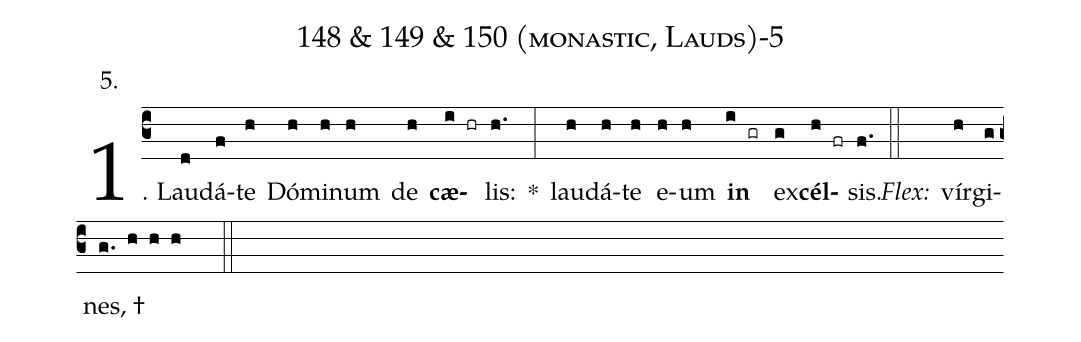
name: 148 & 149 & 150 (monastic, Lauds)-5;
annotation: 5.;
%%
(c3)1. Lau(d)dá(f)te(h) Dó(h)mi(h)num(h) de(h) <b>cæ</b>(i hr)lis:(h.) *(:) lau(h)dá(h)te(h) e(h)um(h) <b>in</b>(i gr) ex(g)<b>cél</b>(h fr)sis.(f.) (::)
<i>Flex:</i>()  vír(h)gi(g)nes, †(g. h h h  ::)
